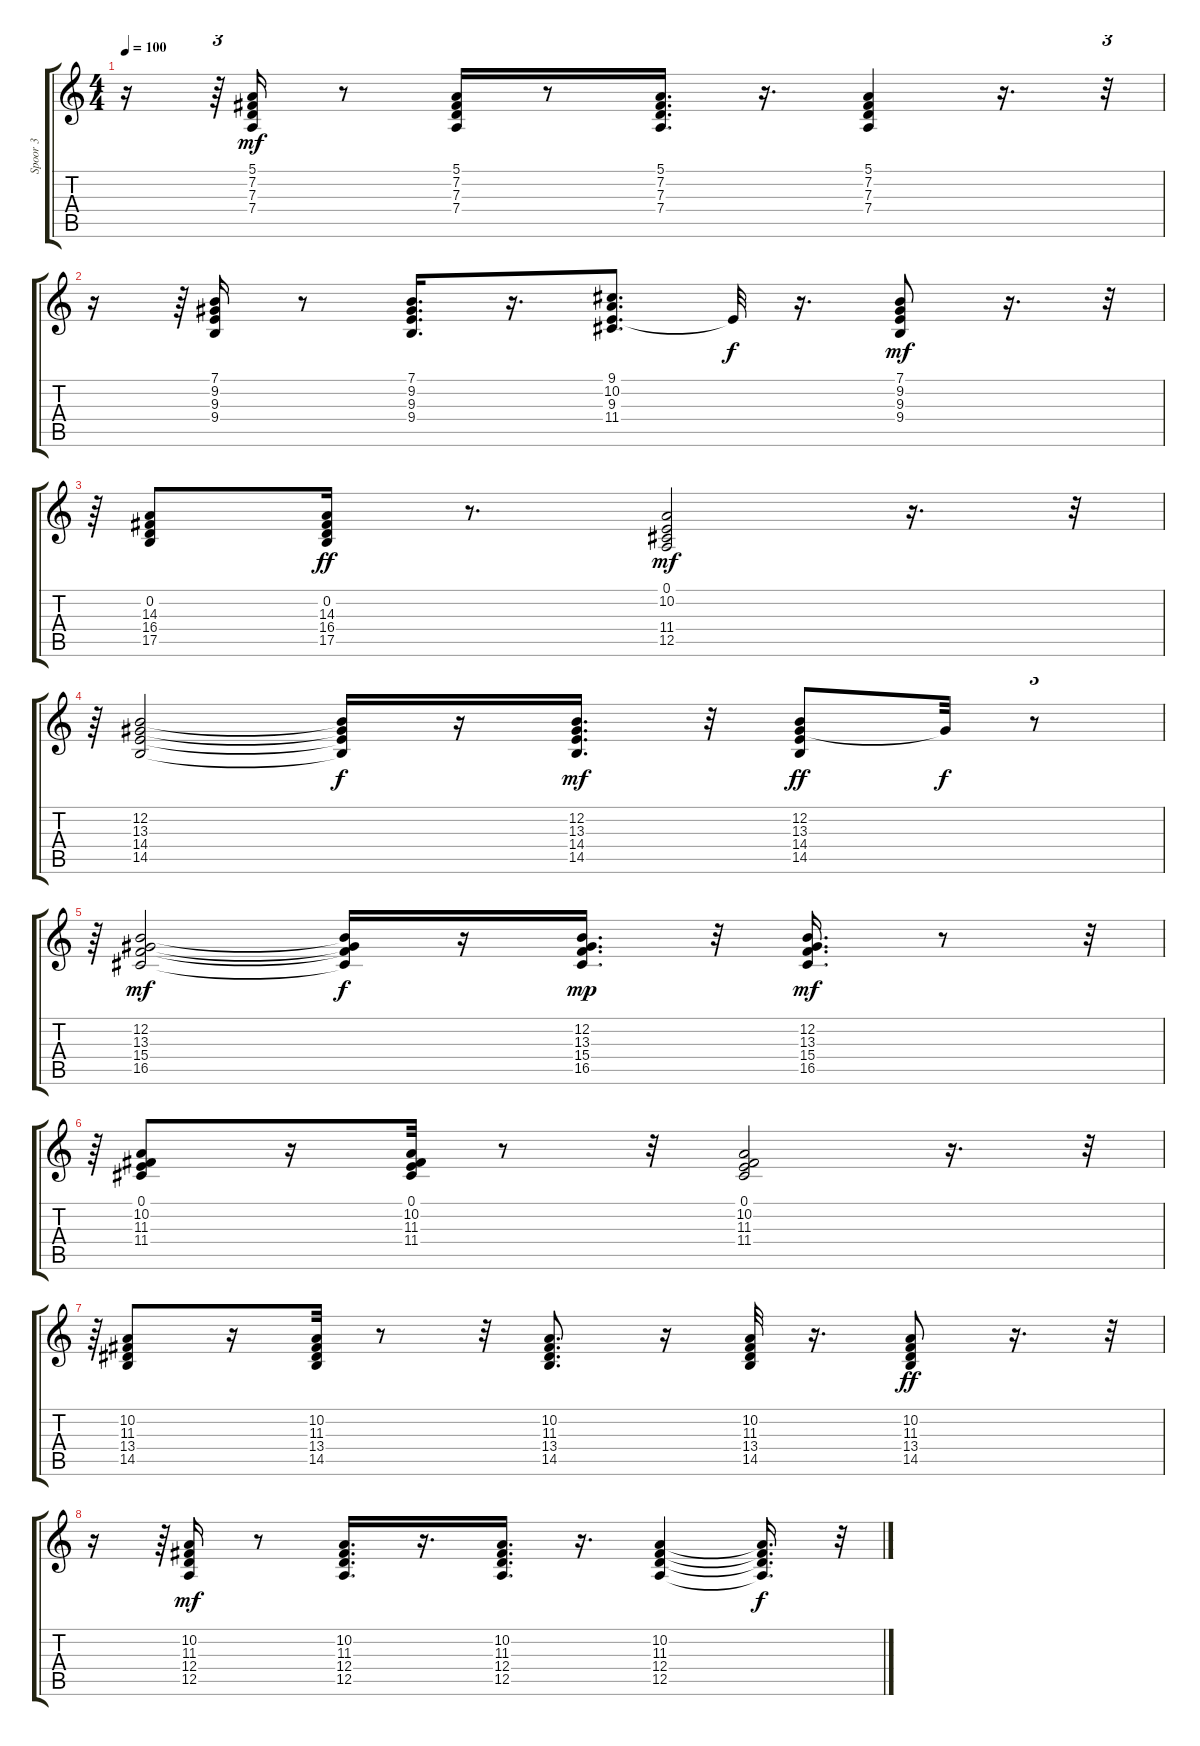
\track ("Spoor 3" "Spoor 3") {instrument brightacousticpiano}
\staff {score tabs}
\tuning (E4 B3 G3 D3 A2 E2) {hide}
\ts (4 4)
\tempo 100
\clef g2
\ks c
r.16{dy f} r.64{tu (3 2)} (5.1 7.2 7.3 7.4).16{dy mf} r.8 (5.1 7.2 7.3 7.4).16 r.8 (5.1 7.2 7.3 7.4).16{d} r.16{d} (5.1 7.2 7.3 7.4).4 r.16{d} r.32{tu (3 2)} |
r.16 r.64{tu (3 2)} (7.1 9.2 9.3 9.4).16 r.8 (7.1 9.2 9.3 9.4).16{d} r.16{d} (9.1 10.2 9.3 11.4).8{d} 9.3{t}.32{dy f} r.16{d} (7.1 9.2 9.3 9.4).8{dy mf} r.16{d} r.32{tu (3 2)} |
r.64{tu (3 2)} (0.2 14.3 16.4 17.5).8 (0.2 14.3 16.4 17.5).16{dy ff} r.8{d} (0.1 10.2 11.4 12.5).2{dy mf} r.16{d} r.32{tu (3 2)} |
r.64{tu (3 2)} (12.2 13.3 14.4 14.5).2 (12.2{t} 13.3{t} 14.4{t} 14.5{t}).16{dy f} r.16 (12.2 13.3 14.4 14.5).16{d dy mf} r.32 (12.2 13.3 14.4 14.5).8{dy ff} 13.3{t}.32{dy f} r.8{tu (3 2)} |
r.64{tu (3 2)} (12.2 13.3 15.4 16.5).2{dy mf} (12.2{t} 13.3{t} 15.4{t} 16.5{t}).16{dy f} r.16 (12.2 13.3 15.4 16.5).16{d dy mp} r.32 (12.2 13.3 15.4 16.5).16{d dy mf} r.8 r.32{tu (3 2)} |
r.64{tu (3 2)} (0.1 10.2 11.3 11.4).8 r.16 (0.1 10.2 11.3 11.4).32 r.8 r.32 (0.1 10.2 11.3 11.4).2 r.16{d} r.32{tu (3 2)} |
r.64{tu (3 2)} (10.2 11.3 13.4 14.5).8 r.16 (10.2 11.3 13.4 14.5).32 r.8 r.32 (10.2 11.3 13.4 14.5).8{d} r.16 (10.2 11.3 13.4 14.5).32 r.16{d} (10.2 11.3 13.4 14.5).8{dy ff} r.16{d} r.32{tu (3 2)} |
r.16 r.64{tu (3 2)} (10.2 11.3 12.4 12.5).16{dy mf} r.8 (10.2 11.3 12.4 12.5).16{d} r.16{d} (10.2 11.3 12.4 12.5).16{d} r.16{d} (10.2 11.3 12.4 12.5).4 (10.2{t} 11.3{t} 12.4{t} 12.5{t}).16{d dy f} r.32{tu (3 2)}
